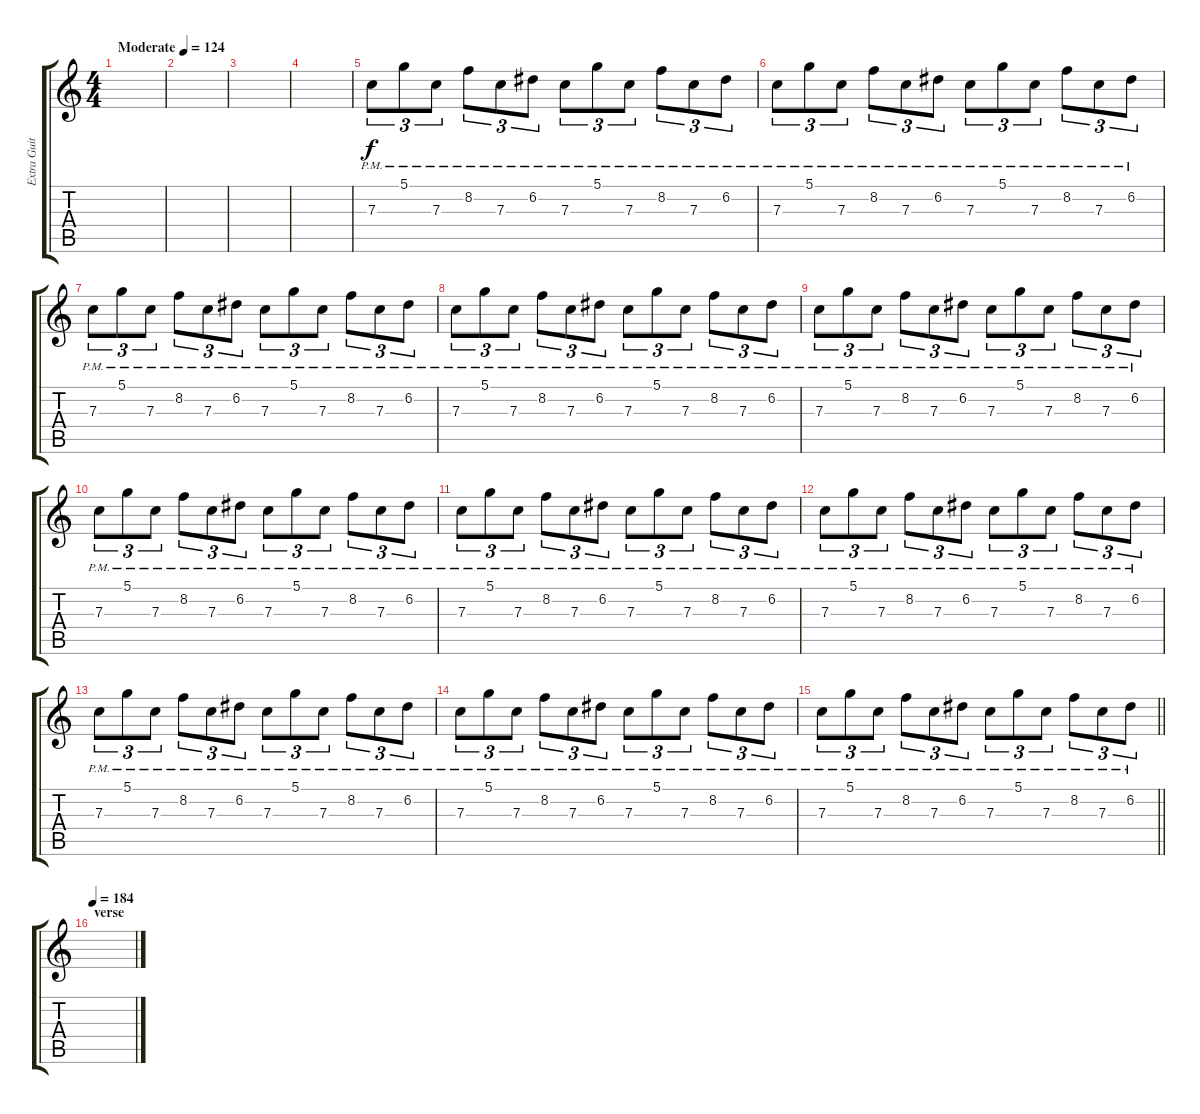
\track ("Extra Guitar" "Extra Guit") {instrument overdrivenguitar}
\staff {score tabs}
\tuning (D4 A3 F3 C3 G2 C2) {hide}
\ts (4 4)
\tempo (124 "Moderate")
\clef g2
\ks c
|
|
|
|
7.3{pm}.8{tu (3 2)} 5.1{pm}.8{tu (3 2)} 7.3{pm}.8{tu (3 2)} 8.2{pm}.8{tu (3 2)} 7.3{pm}.8{tu (3 2)} 6.2{pm}.8{tu (3 2)} 7.3{pm}.8{tu (3 2)} 5.1{pm}.8{tu (3 2)} 7.3{pm}.8{tu (3 2)} 8.2{pm}.8{tu (3 2)} 7.3{pm}.8{tu (3 2)} 6.2{pm}.8{tu (3 2)} |
7.3{pm}.8{tu (3 2)} 5.1{pm}.8{tu (3 2)} 7.3{pm}.8{tu (3 2)} 8.2{pm}.8{tu (3 2)} 7.3{pm}.8{tu (3 2)} 6.2{pm}.8{tu (3 2)} 7.3{pm}.8{tu (3 2)} 5.1{pm}.8{tu (3 2)} 7.3{pm}.8{tu (3 2)} 8.2{pm}.8{tu (3 2)} 7.3{pm}.8{tu (3 2)} 6.2{pm}.8{tu (3 2)} |
7.3{pm}.8{tu (3 2)} 5.1{pm}.8{tu (3 2)} 7.3{pm}.8{tu (3 2)} 8.2{pm}.8{tu (3 2)} 7.3{pm}.8{tu (3 2)} 6.2{pm}.8{tu (3 2)} 7.3{pm}.8{tu (3 2)} 5.1{pm}.8{tu (3 2)} 7.3{pm}.8{tu (3 2)} 8.2{pm}.8{tu (3 2)} 7.3{pm}.8{tu (3 2)} 6.2{pm}.8{tu (3 2)} |
7.3{pm}.8{tu (3 2)} 5.1{pm}.8{tu (3 2)} 7.3{pm}.8{tu (3 2)} 8.2{pm}.8{tu (3 2)} 7.3{pm}.8{tu (3 2)} 6.2{pm}.8{tu (3 2)} 7.3{pm}.8{tu (3 2)} 5.1{pm}.8{tu (3 2)} 7.3{pm}.8{tu (3 2)} 8.2{pm}.8{tu (3 2)} 7.3{pm}.8{tu (3 2)} 6.2{pm}.8{tu (3 2)} |
7.3{pm}.8{tu (3 2)} 5.1{pm}.8{tu (3 2)} 7.3{pm}.8{tu (3 2)} 8.2{pm}.8{tu (3 2)} 7.3{pm}.8{tu (3 2)} 6.2{pm}.8{tu (3 2)} 7.3{pm}.8{tu (3 2)} 5.1{pm}.8{tu (3 2)} 7.3{pm}.8{tu (3 2)} 8.2{pm}.8{tu (3 2)} 7.3{pm}.8{tu (3 2)} 6.2{pm}.8{tu (3 2)} |
7.3{pm}.8{tu (3 2)} 5.1{pm}.8{tu (3 2)} 7.3{pm}.8{tu (3 2)} 8.2{pm}.8{tu (3 2)} 7.3{pm}.8{tu (3 2)} 6.2{pm}.8{tu (3 2)} 7.3{pm}.8{tu (3 2)} 5.1{pm}.8{tu (3 2)} 7.3{pm}.8{tu (3 2)} 8.2{pm}.8{tu (3 2)} 7.3{pm}.8{tu (3 2)} 6.2{pm}.8{tu (3 2)} |
7.3{pm}.8{tu (3 2)} 5.1{pm}.8{tu (3 2)} 7.3{pm}.8{tu (3 2)} 8.2{pm}.8{tu (3 2)} 7.3{pm}.8{tu (3 2)} 6.2{pm}.8{tu (3 2)} 7.3{pm}.8{tu (3 2)} 5.1{pm}.8{tu (3 2)} 7.3{pm}.8{tu (3 2)} 8.2{pm}.8{tu (3 2)} 7.3{pm}.8{tu (3 2)} 6.2{pm}.8{tu (3 2)} |
7.3{pm}.8{tu (3 2)} 5.1{pm}.8{tu (3 2)} 7.3{pm}.8{tu (3 2)} 8.2{pm}.8{tu (3 2)} 7.3{pm}.8{tu (3 2)} 6.2{pm}.8{tu (3 2)} 7.3{pm}.8{tu (3 2)} 5.1{pm}.8{tu (3 2)} 7.3{pm}.8{tu (3 2)} 8.2{pm}.8{tu (3 2)} 7.3{pm}.8{tu (3 2)} 6.2{pm}.8{tu (3 2)} |
7.3{pm}.8{tu (3 2)} 5.1{pm}.8{tu (3 2)} 7.3{pm}.8{tu (3 2)} 8.2{pm}.8{tu (3 2)} 7.3{pm}.8{tu (3 2)} 6.2{pm}.8{tu (3 2)} 7.3{pm}.8{tu (3 2)} 5.1{pm}.8{tu (3 2)} 7.3{pm}.8{tu (3 2)} 8.2{pm}.8{tu (3 2)} 7.3{pm}.8{tu (3 2)} 6.2{pm}.8{tu (3 2)} |
7.3{pm}.8{tu (3 2)} 5.1{pm}.8{tu (3 2)} 7.3{pm}.8{tu (3 2)} 8.2{pm}.8{tu (3 2)} 7.3{pm}.8{tu (3 2)} 6.2{pm}.8{tu (3 2)} 7.3{pm}.8{tu (3 2)} 5.1{pm}.8{tu (3 2)} 7.3{pm}.8{tu (3 2)} 8.2{pm}.8{tu (3 2)} 7.3{pm}.8{tu (3 2)} 6.2{pm}.8{tu (3 2)} |
\barLineRight lightlight
7.3{pm}.8{tu (3 2)} 5.1{pm}.8{tu (3 2)} 7.3{pm}.8{tu (3 2)} 8.2{pm}.8{tu (3 2)} 7.3{pm}.8{tu (3 2)} 6.2{pm}.8{tu (3 2)} 7.3{pm}.8{tu (3 2)} 5.1{pm}.8{tu (3 2)} 7.3{pm}.8{tu (3 2)} 8.2{pm}.8{tu (3 2)} 7.3{pm}.8{tu (3 2)} 6.2{pm}.8{tu (3 2)} |
\section ("" "verse")
\tempo 184
